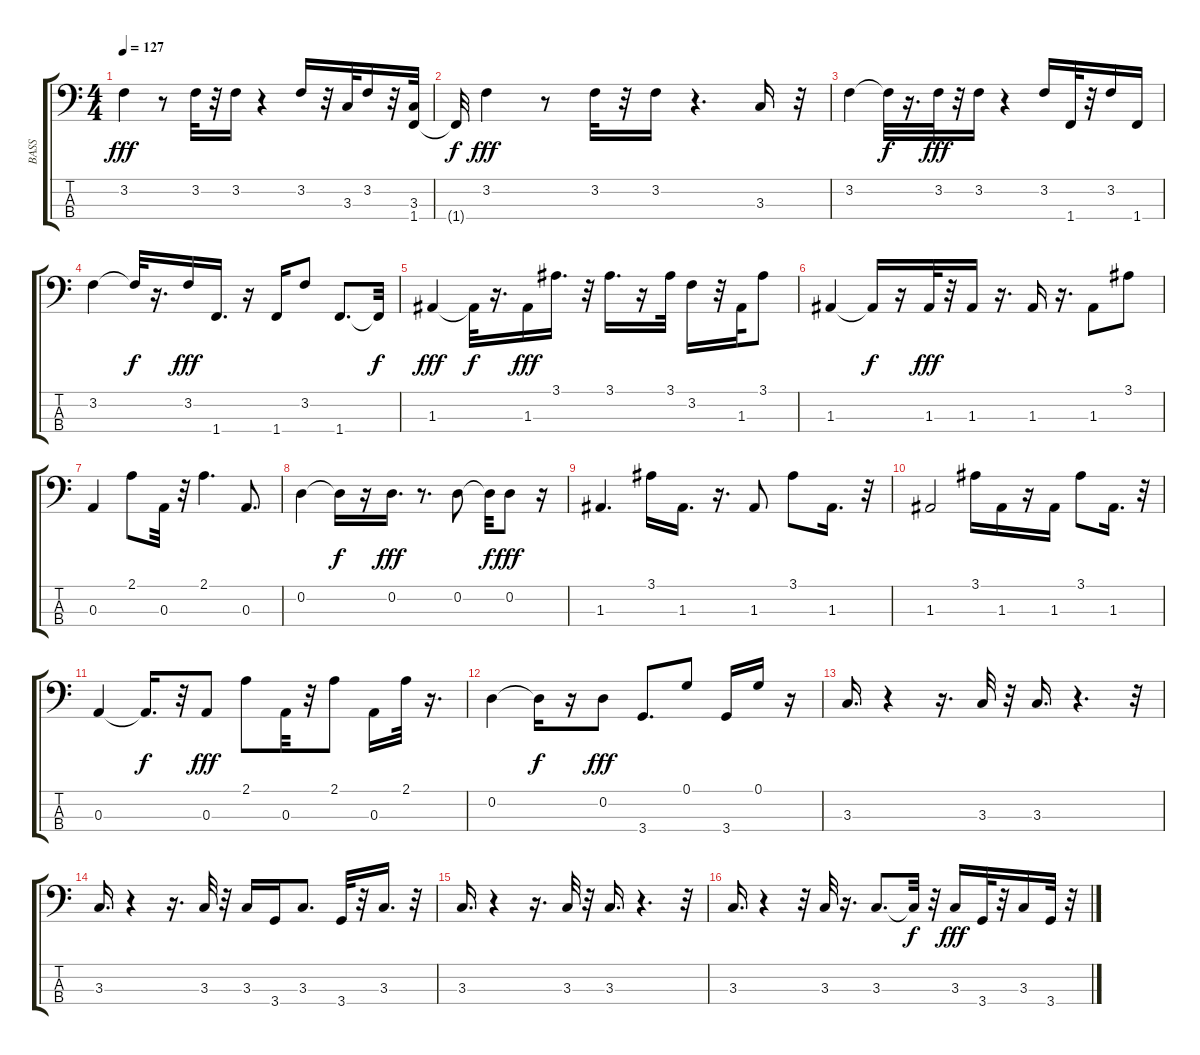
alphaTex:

\track ("BASS" "BASS") {instrument acousticbass}
\staff {score tabs}
\tuning (G2 D2 A1 E1) {hide}
\ts (4 4)
\tempo 127
\clef f4
\ks c
3.2.4{dy fff} r.8 3.2.32 r.32 3.2.16 r.4 3.2.16 r.32 3.3.32 3.2.16 r.32 (3.3 1.4).32 |
1.4{t}.32{dy f} 3.2.4{dy fff} r.8 3.2.32 r.32 3.2.16 r.4{d} 3.3.16 r.32 |
3.2.4 3.2{t}.32{dy f} r.16{d} 3.2.32{dy fff} r.32 3.2.16 r.4 3.2.16 1.4.32 r.32 3.2.16 1.4.16 |
3.2.4 3.2{t}.32{dy f} r.16{d} 3.2.16{dy fff} 1.4.16{d} r.16 1.4.16 3.2.8 1.4.8{d} 1.4{t}.32{dy f} |
1.3.4{dy fff} 1.3{t}.32{dy f} r.16{d} 1.3.16{dy fff} 3.1.16{d} r.32 3.1.16{d} r.16 3.1.32 3.2.16 r.32 1.3.32 3.1.8 |
1.3.4 1.3{t}.16{dy f} r.16 1.3.32{dy fff} r.32 1.3.16 r.16{d} 1.3.16 r.16{d} 1.3.8 3.1.8 |
0.3.4 2.1.8 0.3.32 r.32 2.1.4{d} 0.3.8{d} |
0.2.4 0.2{t}.16{dy f} r.16 0.2.16{d dy fff} r.8{d} 0.2.8 0.2{t}.32{dy f} 0.2.8{dy fff} r.16 |
1.3.4{d} 3.1.16 1.3.16{d} r.16{d} 1.3.8 3.1.8 1.3.16{d} r.32 |
1.3.2 3.1.16 1.3.16 r.16 1.3.16 3.1.8 1.3.16{d} r.32 |
0.3.4 0.3{t}.16{d dy f} r.32 0.3.8{dy fff} 2.1.8 0.3.32 r.32 2.1.8 0.3.16 2.1.32 r.16{d} |
0.2.4 0.2{t}.16{dy f} r.16 0.2.8{dy fff} 3.4.8{d} 0.1.8 3.4.16 0.1.16 r.16 |
3.3.16{d} r.4 r.16{d} 3.3.32 r.32 3.3.16{d} r.4{d} r.32 |
3.3.16{d} r.4 r.16{d} 3.3.32 r.32 3.3.16 3.4.16 3.3.8{d} 3.4.32 r.32 3.3.16{d} r.32 |
3.3.16{d} r.4 r.16{d} 3.3.32 r.32 3.3.16{d} r.4{d} r.32 |
3.3.16{d} r.4 r.32 3.3.32 r.16{d} 3.3.8{d} 3.3{t}.32{dy f} r.32 3.3.16{dy fff} 3.4.32 r.32 3.3.16 3.4.32 r.32
